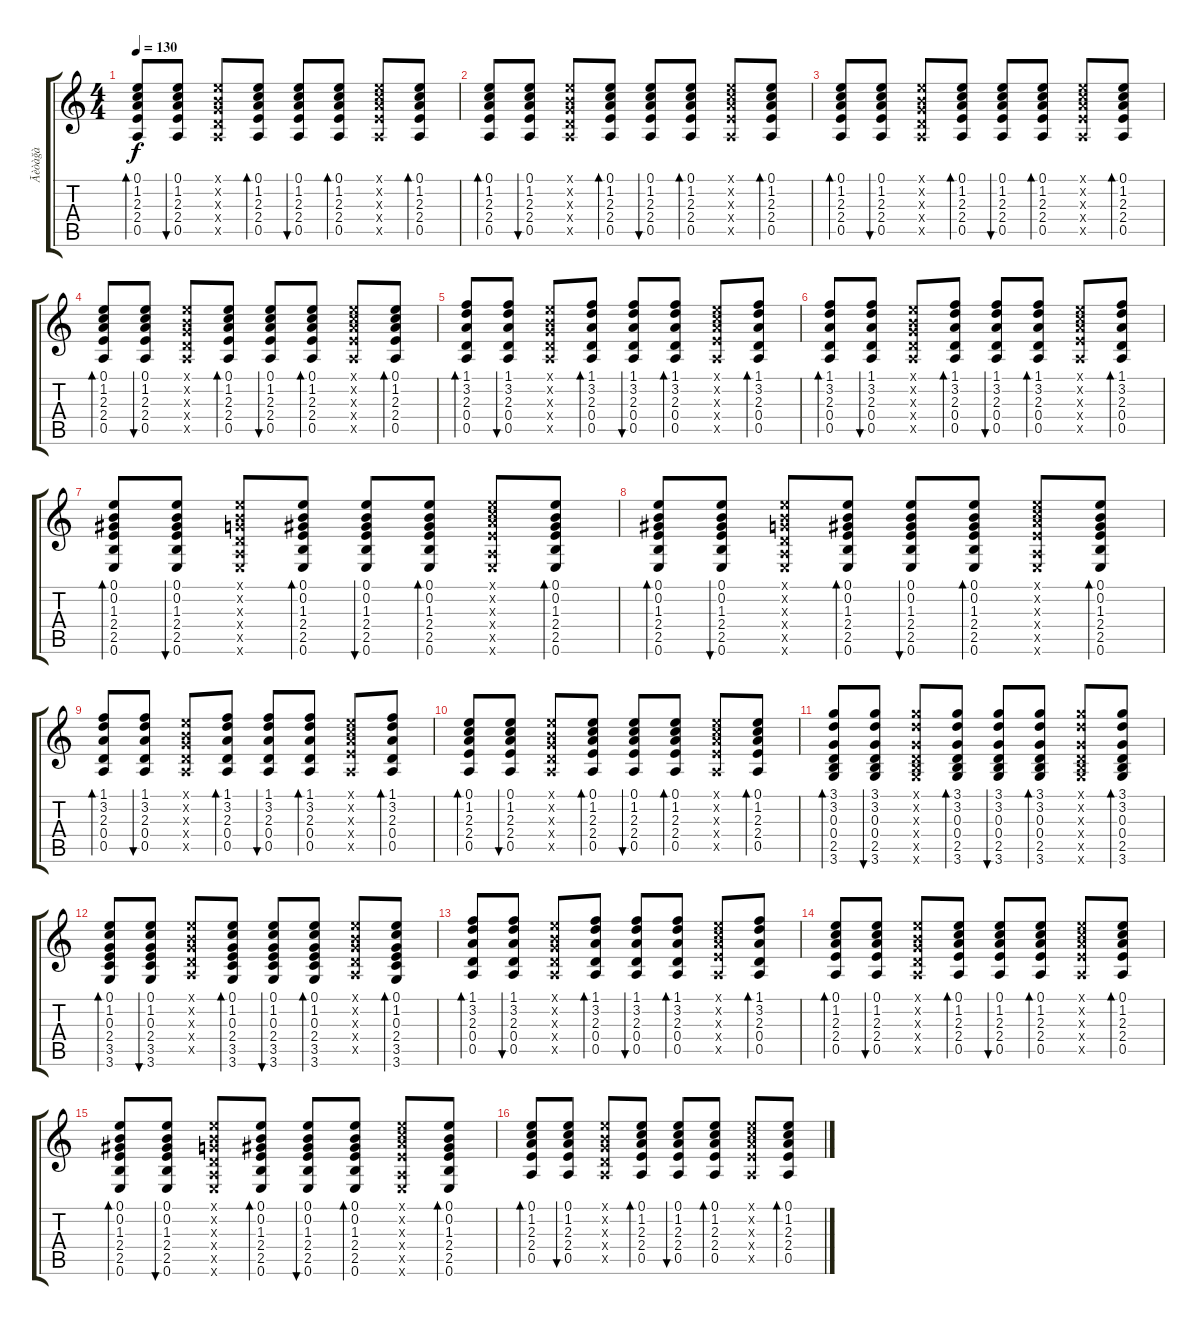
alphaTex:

\track ("Ãèòàğà" "Ãèòàğà") {instrument electricguitarclean}
\staff {score tabs}
\tuning (E4 B3 G3 D3 A2 E2) {hide}
\ts (4 4)
\tempo 130
\clef g2
\ks c
(0.1 1.2 2.3 2.4 0.5).8{bd 60 dy f} (0.1 1.2 2.3 2.4 0.5).8{bu 60} (0.1{x} 0.2{x} 0.3{x} 0.4{x} 0.5{x}).8 (0.1 1.2 2.3 2.4 0.5).8{bd 60} (0.1 1.2 2.3 2.4 0.5).8{bu 60} (0.1 1.2 2.3 2.4 0.5).8{bd 60} (0.1{x} 1.2{x} 2.3{x} 2.4{x} 0.5{x}).8 (0.1 1.2 2.3 2.4 0.5).8{bd 60} |
(0.1 1.2 2.3 2.4 0.5).8{bd 60} (0.1 1.2 2.3 2.4 0.5).8{bu 60} (0.1{x} 0.2{x} 0.3{x} 0.4{x} 0.5{x}).8 (0.1 1.2 2.3 2.4 0.5).8{bd 60} (0.1 1.2 2.3 2.4 0.5).8{bu 60} (0.1 1.2 2.3 2.4 0.5).8{bd 60} (0.1{x} 1.2{x} 2.3{x} 2.4{x} 0.5{x}).8 (0.1 1.2 2.3 2.4 0.5).8{bd 60} |
(0.1 1.2 2.3 2.4 0.5).8{bd 60} (0.1 1.2 2.3 2.4 0.5).8{bu 60} (0.1{x} 0.2{x} 0.3{x} 0.4{x} 0.5{x}).8 (0.1 1.2 2.3 2.4 0.5).8{bd 60} (0.1 1.2 2.3 2.4 0.5).8{bu 60} (0.1 1.2 2.3 2.4 0.5).8{bd 60} (0.1{x} 1.2{x} 2.3{x} 2.4{x} 0.5{x}).8 (0.1 1.2 2.3 2.4 0.5).8{bd 60} |
(0.1 1.2 2.3 2.4 0.5).8{bd 60} (0.1 1.2 2.3 2.4 0.5).8{bu 60} (0.1{x} 0.2{x} 0.3{x} 0.4{x} 0.5{x}).8 (0.1 1.2 2.3 2.4 0.5).8{bd 60} (0.1 1.2 2.3 2.4 0.5).8{bu 60} (0.1 1.2 2.3 2.4 0.5).8{bd 60} (0.1{x} 1.2{x} 2.3{x} 2.4{x} 0.5{x}).8 (0.1 1.2 2.3 2.4 0.5).8{bd 60} |
(1.1 3.2 2.3 0.4 0.5).8{bd 60} (1.1 3.2 2.3 0.4 0.5).8{bu 60} (0.1{x} 0.2{x} 0.3{x} 0.4{x} 0.5{x}).8 (1.1 3.2 2.3 0.4 0.5).8{bd 60} (1.1 3.2 2.3 0.4 0.5).8{bu 60} (1.1 3.2 2.3 0.4 0.5).8{bd 60} (0.1{x} 1.2{x} 2.3{x} 2.4{x} 0.5{x}).8 (1.1 3.2 2.3 0.4 0.5).8{bd 60} |
(1.1 3.2 2.3 0.4 0.5).8{bd 60} (1.1 3.2 2.3 0.4 0.5).8{bu 60} (0.1{x} 0.2{x} 0.3{x} 0.4{x} 0.5{x}).8 (1.1 3.2 2.3 0.4 0.5).8{bd 60} (1.1 3.2 2.3 0.4 0.5).8{bu 60} (1.1 3.2 2.3 0.4 0.5).8{bd 60} (0.1{x} 1.2{x} 2.3{x} 2.4{x} 0.5{x}).8 (1.1 3.2 2.3 0.4 0.5).8{bd 60} |
(0.1 0.2 1.3 2.4 2.5 0.6).8{bd 60} (0.1 0.2 1.3 2.4 2.5 0.6).8{bu 60} (0.1{x} 0.2{x} 0.3{x} 0.4{x} 0.5{x} 0.6{x}).8 (0.1 0.2 1.3 2.4 2.5 0.6).8{bd 60} (0.1 0.2 1.3 2.4 2.5 0.6).8{bu 60} (0.1 0.2 1.3 2.4 2.5 0.6).8{bd 60} (0.1{x} 1.2{x} 2.3{x} 2.4{x} 0.5{x} 0.6{x}).8 (0.1 0.2 1.3 2.4 2.5 0.6).8{bd 60} |
(0.1 0.2 1.3 2.4 2.5 0.6).8{bd 60} (0.1 0.2 1.3 2.4 2.5 0.6).8{bu 60} (0.1{x} 0.2{x} 0.3{x} 0.4{x} 0.5{x} 0.6{x}).8 (0.1 0.2 1.3 2.4 2.5 0.6).8{bd 60} (0.1 0.2 1.3 2.4 2.5 0.6).8{bu 60} (0.1 0.2 1.3 2.4 2.5 0.6).8{bd 60} (0.1{x} 1.2{x} 2.3{x} 2.4{x} 0.5{x} 0.6{x}).8 (0.1 0.2 1.3 2.4 2.5 0.6).8{bd 60} |
(1.1 3.2 2.3 0.4 0.5).8{bd 60} (1.1 3.2 2.3 0.4 0.5).8{bu 60} (0.1{x} 0.2{x} 0.3{x} 0.4{x} 0.5{x}).8 (1.1 3.2 2.3 0.4 0.5).8{bd 60} (1.1 3.2 2.3 0.4 0.5).8{bu 60} (1.1 3.2 2.3 0.4 0.5).8{bd 60} (0.1{x} 1.2{x} 2.3{x} 2.4{x} 0.5{x}).8 (1.1 3.2 2.3 0.4 0.5).8{bd 60} |
(0.1 1.2 2.3 2.4 0.5).8{bd 60} (0.1 1.2 2.3 2.4 0.5).8{bu 60} (0.1{x} 0.2{x} 0.3{x} 0.4{x} 0.5{x}).8 (0.1 1.2 2.3 2.4 0.5).8{bd 60} (0.1 1.2 2.3 2.4 0.5).8{bu 60} (0.1 1.2 2.3 2.4 0.5).8{bd 60} (0.1{x} 1.2{x} 2.3{x} 2.4{x} 0.5{x}).8 (0.1 1.2 2.3 2.4 0.5).8{bd 60} |
(3.1 3.2 0.3 0.4 2.5 3.6).8{bd 60} (3.1 3.2 0.3 0.4 2.5 3.6).8{bu 60} (3.1{x} 3.2{x} 0.3{x} 0.4{x} 2.5{x} 3.6{x}).8 (3.1 3.2 0.3 0.4 2.5 3.6).8{bd 60} (3.1 3.2 0.3 0.4 2.5 3.6).8{bu 60} (3.1 3.2 0.3 0.4 2.5 3.6).8{bd 60} (3.1{x} 3.2{x} 0.3{x} 0.4{x} 2.5{x} 3.6{x}).8 (3.1 3.2 0.3 0.4 2.5 3.6).8{bd 60} |
(0.1 1.2 0.3 2.4 3.5 3.6).8{bd 60} (0.1 1.2 0.3 2.4 3.5 3.6).8{bu 60} (0.1{x} 0.2{x} 0.3{x} 0.4{x} 0.5{x}).8 (0.1 1.2 0.3 2.4 3.5 3.6).8{bd 60} (0.1 1.2 0.3 2.4 3.5 3.6).8{bu 60} (0.1 1.2 0.3 2.4 3.5 3.6).8{bd 60} (0.1{x} 0.2{x} 0.3{x} 0.4{x} 0.5{x}).8 (0.1 1.2 0.3 2.4 3.5 3.6).8{bd 60} |
(1.1 3.2 2.3 0.4 0.5).8{bd 60} (1.1 3.2 2.3 0.4 0.5).8{bu 60} (0.1{x} 0.2{x} 0.3{x} 0.4{x} 0.5{x}).8 (1.1 3.2 2.3 0.4 0.5).8{bd 60} (1.1 3.2 2.3 0.4 0.5).8{bu 60} (1.1 3.2 2.3 0.4 0.5).8{bd 60} (0.1{x} 1.2{x} 2.3{x} 2.4{x} 0.5{x}).8 (1.1 3.2 2.3 0.4 0.5).8{bd 60} |
(0.1 1.2 2.3 2.4 0.5).8{bd 60} (0.1 1.2 2.3 2.4 0.5).8{bu 60} (0.1{x} 0.2{x} 0.3{x} 0.4{x} 0.5{x}).8 (0.1 1.2 2.3 2.4 0.5).8{bd 60} (0.1 1.2 2.3 2.4 0.5).8{bu 60} (0.1 1.2 2.3 2.4 0.5).8{bd 60} (0.1{x} 1.2{x} 2.3{x} 2.4{x} 0.5{x}).8 (0.1 1.2 2.3 2.4 0.5).8{bd 60} |
(0.1 0.2 1.3 2.4 2.5 0.6).8{bd 60} (0.1 0.2 1.3 2.4 2.5 0.6).8{bu 60} (0.1{x} 0.2{x} 0.3{x} 0.4{x} 0.5{x} 0.6{x}).8 (0.1 0.2 1.3 2.4 2.5 0.6).8{bd 60} (0.1 0.2 1.3 2.4 2.5 0.6).8{bu 60} (0.1 0.2 1.3 2.4 2.5 0.6).8{bd 60} (0.1{x} 1.2{x} 2.3{x} 2.4{x} 0.5{x} 0.6{x}).8 (0.1 0.2 1.3 2.4 2.5 0.6).8{bd 60} |
(0.1 1.2 2.3 2.4 0.5).8{bd 60} (0.1 1.2 2.3 2.4 0.5).8{bu 60} (0.1{x} 0.2{x} 0.3{x} 0.4{x} 0.5{x}).8 (0.1 1.2 2.3 2.4 0.5).8{bd 60} (0.1 1.2 2.3 2.4 0.5).8{bu 60} (0.1 1.2 2.3 2.4 0.5).8{bd 60} (0.1{x} 1.2{x} 2.3{x} 2.4{x} 0.5{x}).8 (0.1 1.2 2.3 2.4 0.5).8{bd 60}
